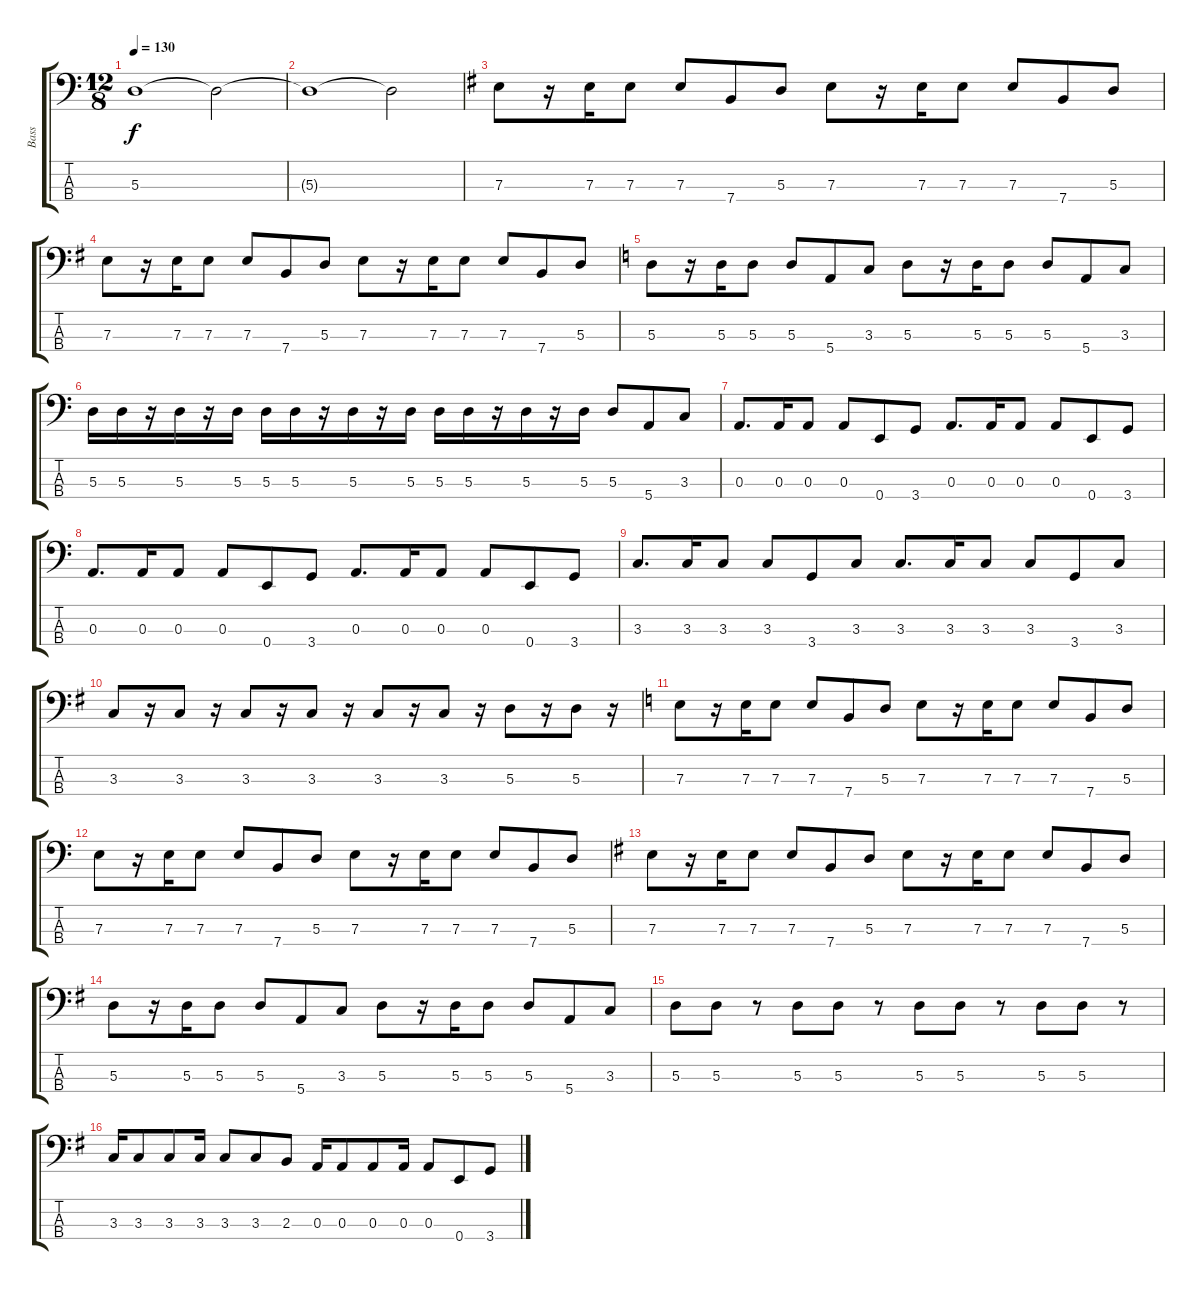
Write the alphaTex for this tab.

\track ("Bass" "Bass") {instrument electricbasspick}
\staff {score tabs}
\tuning (G2 D2 A1 E1) {hide}
\ts (12 8)
\tempo 130
\clef f4
\ks c
5.3{t}.1{dy f} 5.3{t}.2 |
5.3{t}.1 5.3{t}.2 |
\ks g
7.3.8 r.16 7.3.16 7.3.8 7.3.8 7.4.8 5.3.8 7.3.8 r.16 7.3.16 7.3.8 7.3.8 7.4.8 5.3.8 |
7.3.8 r.16 7.3.16 7.3.8 7.3.8 7.4.8 5.3.8 7.3.8 r.16 7.3.16 7.3.8 7.3.8 7.4.8 5.3.8 |
\ks c
5.3.8 r.16 5.3.16 5.3.8 5.3.8 5.4.8 3.3.8 5.3.8 r.16 5.3.16 5.3.8 5.3.8 5.4.8 3.3.8 |
5.3.16 5.3.16 r.16 5.3.16 r.16 5.3.16 5.3.16 5.3.16 r.16 5.3.16 r.16 5.3.16 5.3.16 5.3.16 r.16 5.3.16 r.16 5.3.16 5.3.8 5.4.8 3.3.8 |
0.3.8{d} 0.3.16 0.3.8 0.3.8 0.4.8 3.4.8 0.3.8{d} 0.3.16 0.3.8 0.3.8 0.4.8 3.4.8 |
0.3.8{d} 0.3.16 0.3.8 0.3.8 0.4.8 3.4.8 0.3.8{d} 0.3.16 0.3.8 0.3.8 0.4.8 3.4.8 |
3.3.8{d} 3.3.16 3.3.8 3.3.8 3.4.8 3.3.8 3.3.8{d} 3.3.16 3.3.8 3.3.8 3.4.8 3.3.8 |
\ks g
3.3.8 r.16 3.3.8 r.16 3.3.8 r.16 3.3.8 r.16 3.3.8 r.16 3.3.8 r.16 5.3.8 r.16 5.3.8 r.16 |
\ks c
7.3.8 r.16 7.3.16 7.3.8 7.3.8 7.4.8 5.3.8 7.3.8 r.16 7.3.16 7.3.8 7.3.8 7.4.8 5.3.8 |
7.3.8 r.16 7.3.16 7.3.8 7.3.8 7.4.8 5.3.8 7.3.8 r.16 7.3.16 7.3.8 7.3.8 7.4.8 5.3.8 |
\ks g
7.3.8 r.16 7.3.16 7.3.8 7.3.8 7.4.8 5.3.8 7.3.8 r.16 7.3.16 7.3.8 7.3.8 7.4.8 5.3.8 |
5.3.8 r.16 5.3.16 5.3.8 5.3.8 5.4.8 3.3.8 5.3.8 r.16 5.3.16 5.3.8 5.3.8 5.4.8 3.3.8 |
5.3.8 5.3.8 r.8 5.3.8 5.3.8 r.8 5.3.8 5.3.8 r.8 5.3.8 5.3.8 r.8 |
3.3.16 3.3.8 3.3.8 3.3.16 3.3.8 3.3.8 2.3.8 0.3.16 0.3.8 0.3.8 0.3.16 0.3.8 0.4.8 3.4.8
